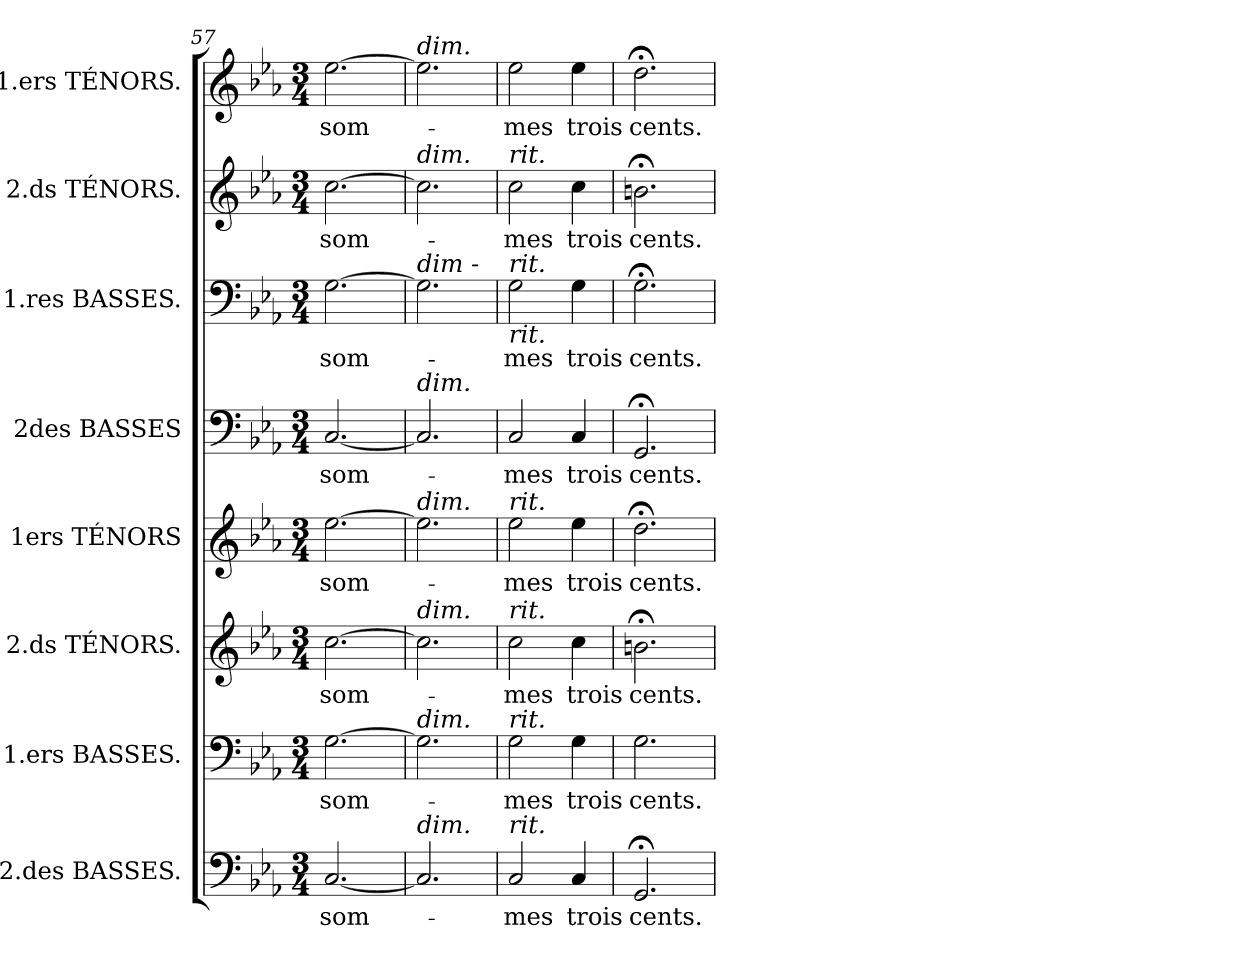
**kern	**text	**kern	**text	**kern	**text	**kern	**text	**kern	**text	**kern	**text	**kern	**text	**kern	**text
*part8	*part8	*part7	*part7	*part6	*part6	*part5	*part5	*part4	*part4	*part3	*part3	*part2	*part2	*part1	*part1
*staff8	*staff8	*staff7	*staff7	*staff6	*staff6	*staff5	*staff5	*staff4	*staff4	*staff3	*staff3	*staff2	*staff2	*staff1	*staff1
*I"2.des BASSES.	*	*I"1.ers BASSES.	*	*I"2.ds TÉNORS.	*	*I"1ers TÉNORS	*	*I"2des BASSES	*	*I"1.res BASSES.	*	*I"2.ds TÉNORS.	*	*I"1.ers TÉNORS.	*
*clefF4	*	*clefF4	*	*clefG2	*	*clefG2	*	*clefF4	*	*clefF4	*	*clefG2	*	*clefG2	*
*k[b-e-a-]	*	*k[b-e-a-]	*	*k[b-e-a-]	*	*k[b-e-a-]	*	*k[b-e-a-]	*	*k[b-e-a-]	*	*k[b-e-a-]	*	*k[b-e-a-]	*
*E-:	*	*E-:	*	*E-:	*	*E-:	*	*E-:	*	*E-:	*	*E-:	*	*E-:	*
*M3/4	*	*M3/4	*	*M3/4	*	*M3/4	*	*M3/4	*	*M3/4	*	*M3/4	*	*M3/4	*
=57	=57	=57	=57	=57	=57	=57	=57	=57	=57	=57	=57	=57	=57	=57	=57
!	!LO:LY:b	!	!	!	!	!	!	!	!	!	!	!	!	!	!
!	!	!	!LO:LY:b	!	!	!	!	!	!	!	!	!	!	!	!
!	!	!	!	!	!LO:LY:b	!	!	!	!	!	!	!	!	!	!
!	!	!	!	!	!	!	!LO:LY:b	!	!	!	!	!	!	!	!
!	!	!	!	!	!	!	!	!	!LO:LY:b	!	!	!	!	!	!
!	!	!	!	!	!	!	!	!	!	!	!LO:LY:b	!	!	!	!
!	!	!	!	!	!	!	!	!	!	!	!	!	!LO:LY:b	!	!
!	!	!	!	!	!	!	!	!	!	!	!	!	!	!	!LO:LY:b
[<2.C/	som-	[>2.G\	som-	[>2.cc\	som-	[>2.ee-\	som-	[<2.C/	som-	[>2.G\	som-	[2.cc\	som-	[2.ee-\	som-
=58	=58	=58	=58	=58	=58	=58	=58	=58	=58	=58	=58	=58	=58	=58	=58
!	!	!	!	!	!	!	!	!	!	!	!	!	!	!LO:TX:a:i:t=dim.	!
!	!	!	!	!	!	!	!	!	!	!	!	!LO:TX:a:i:t=dim.	!	!	!
!	!	!	!	!	!	!	!	!	!	!LO:TX:a:i:t=dim -	!	!	!	!	!
!	!	!	!	!	!	!	!	!LO:TX:a:i:t=dim.	!	!	!	!	!	!	!
!	!	!	!	!	!	!LO:TX:a:i:t=dim.	!	!	!	!	!	!	!	!	!
!	!	!	!	!LO:TX:a:i:t=dim.	!	!	!	!	!	!	!	!	!	!	!
!	!	!LO:TX:a:i:t=dim.	!	!	!	!	!	!	!	!	!	!	!	!	!
!LO:TX:a:i:t=dim.	!	!	!	!	!	!	!	!	!	!	!	!	!	!	!
2.C/]	.	2.G\]	.	2.cc\]	.	2.ee-\]	.	2.C/]	.	2.G\]	.	2.cc\]	.	2.ee-\]	.
!!LO:LB:g=z
=59	=59	=59	=59	=59	=59	=59	=59	=59	=59	=59	=59	=59	=59	=59	=59
!	!LO:LY:b	!	!	!	!	!	!	!	!	!	!	!	!	!	!
!	!	!	!LO:LY:b	!	!	!	!	!	!	!	!	!	!	!	!
!	!	!	!	!	!LO:LY:b	!	!	!	!	!	!	!	!	!	!
!	!	!	!	!	!	!	!LO:LY:b	!	!	!	!	!	!	!	!
!	!	!	!	!	!	!	!	!	!LO:LY:b	!	!	!	!	!	!
!	!	!	!	!	!	!	!	!	!	!	!LO:LY:b	!	!	!	!
!	!	!	!	!	!	!	!	!	!	!	!	!	!LO:LY:b	!	!
!	!	!	!	!	!	!	!	!	!	!	!	!LO:TX:a:i:t=rit.	!	!	!
!	!	!	!	!	!	!	!	!	!	!LO:TX:a:i:t=rit.	!	!	!	!	!
!	!	!	!	!	!	!	!	!	!	!LO:TX:b:i:t=rit.	!	!	!	!	!
!	!	!	!	!	!	!LO:TX:a:i:t=rit.	!	!	!	!	!	!	!	!	!
!	!	!	!	!LO:TX:a:i:t=rit.	!	!	!	!	!	!	!	!	!	!	!
!	!	!LO:TX:a:i:t=rit.	!	!	!	!	!	!	!	!	!	!	!	!	!
!LO:TX:a:i:t=rit.	!	!	!	!	!	!	!	!	!	!	!	!	!	!	!
!	!	!	!	!	!	!	!	!	!	!	!	!	!	!	!LO:LY:b
2C/	-mes	2G\	-mes	2cc\	-mes	2ee-\	mes	2C/	-mes	2G\	-mes	2cc\	-mes	2ee-\	-mes
!	!LO:LY:b	!	!	!	!	!	!	!	!	!	!	!	!	!	!
!	!	!	!LO:LY:b	!	!	!	!	!	!	!	!	!	!	!	!
!	!	!	!	!	!LO:LY:b	!	!	!	!	!	!	!	!	!	!
!	!	!	!	!	!	!	!LO:LY:b	!	!	!	!	!	!	!	!
!	!	!	!	!	!	!	!	!	!LO:LY:b	!	!	!	!	!	!
!	!	!	!	!	!	!	!	!	!	!	!LO:LY:b	!	!	!	!
!	!	!	!	!	!	!	!	!	!	!	!	!	!LO:LY:b	!	!
!	!	!	!	!	!	!	!	!	!	!	!	!	!	!	!LO:LY:b
4C/	trois	4G\	trois	4cc\	trois	4ee-\	trois	4C/	trois	4G\	trois	4cc\	trois	4ee-\	trois
=60	=60	=60	=60	=60	=60	=60	=60	=60	=60	=60	=60	=60	=60	=60	=60
!	!LO:LY:b	!	!	!	!	!	!	!	!	!	!	!	!	!	!
!	!	!	!LO:LY:b	!	!	!	!	!	!	!	!	!	!	!	!
!	!	!	!	!	!LO:LY:b	!	!	!	!	!	!	!	!	!	!
!	!	!	!	!	!	!	!LO:LY:b	!	!	!	!	!	!	!	!
!	!	!	!	!	!	!	!	!	!LO:LY:b	!	!	!	!	!	!
!	!	!	!	!	!	!	!	!	!	!	!LO:LY:b	!	!	!	!
!	!	!	!	!	!	!	!	!	!	!	!	!	!LO:LY:b	!	!
!	!	!	!	!	!	!	!	!	!	!	!	!	!	!	!LO:LY:b
2.GG;/	cents.	2.G\	cents.	2.bn;<\	cents.	2.dd;<\	cents.	2.GG;/	cents.	2.G;<\	cents.	2.bn;<\	cents.	2.dd;<\	cents.
=	=	=	=	=	=	=	=	=	=	=	=	=	=	=	=
*-	*-	*-	*-	*-	*-	*-	*-	*-	*-	*-	*-	*-	*-	*-	*-
